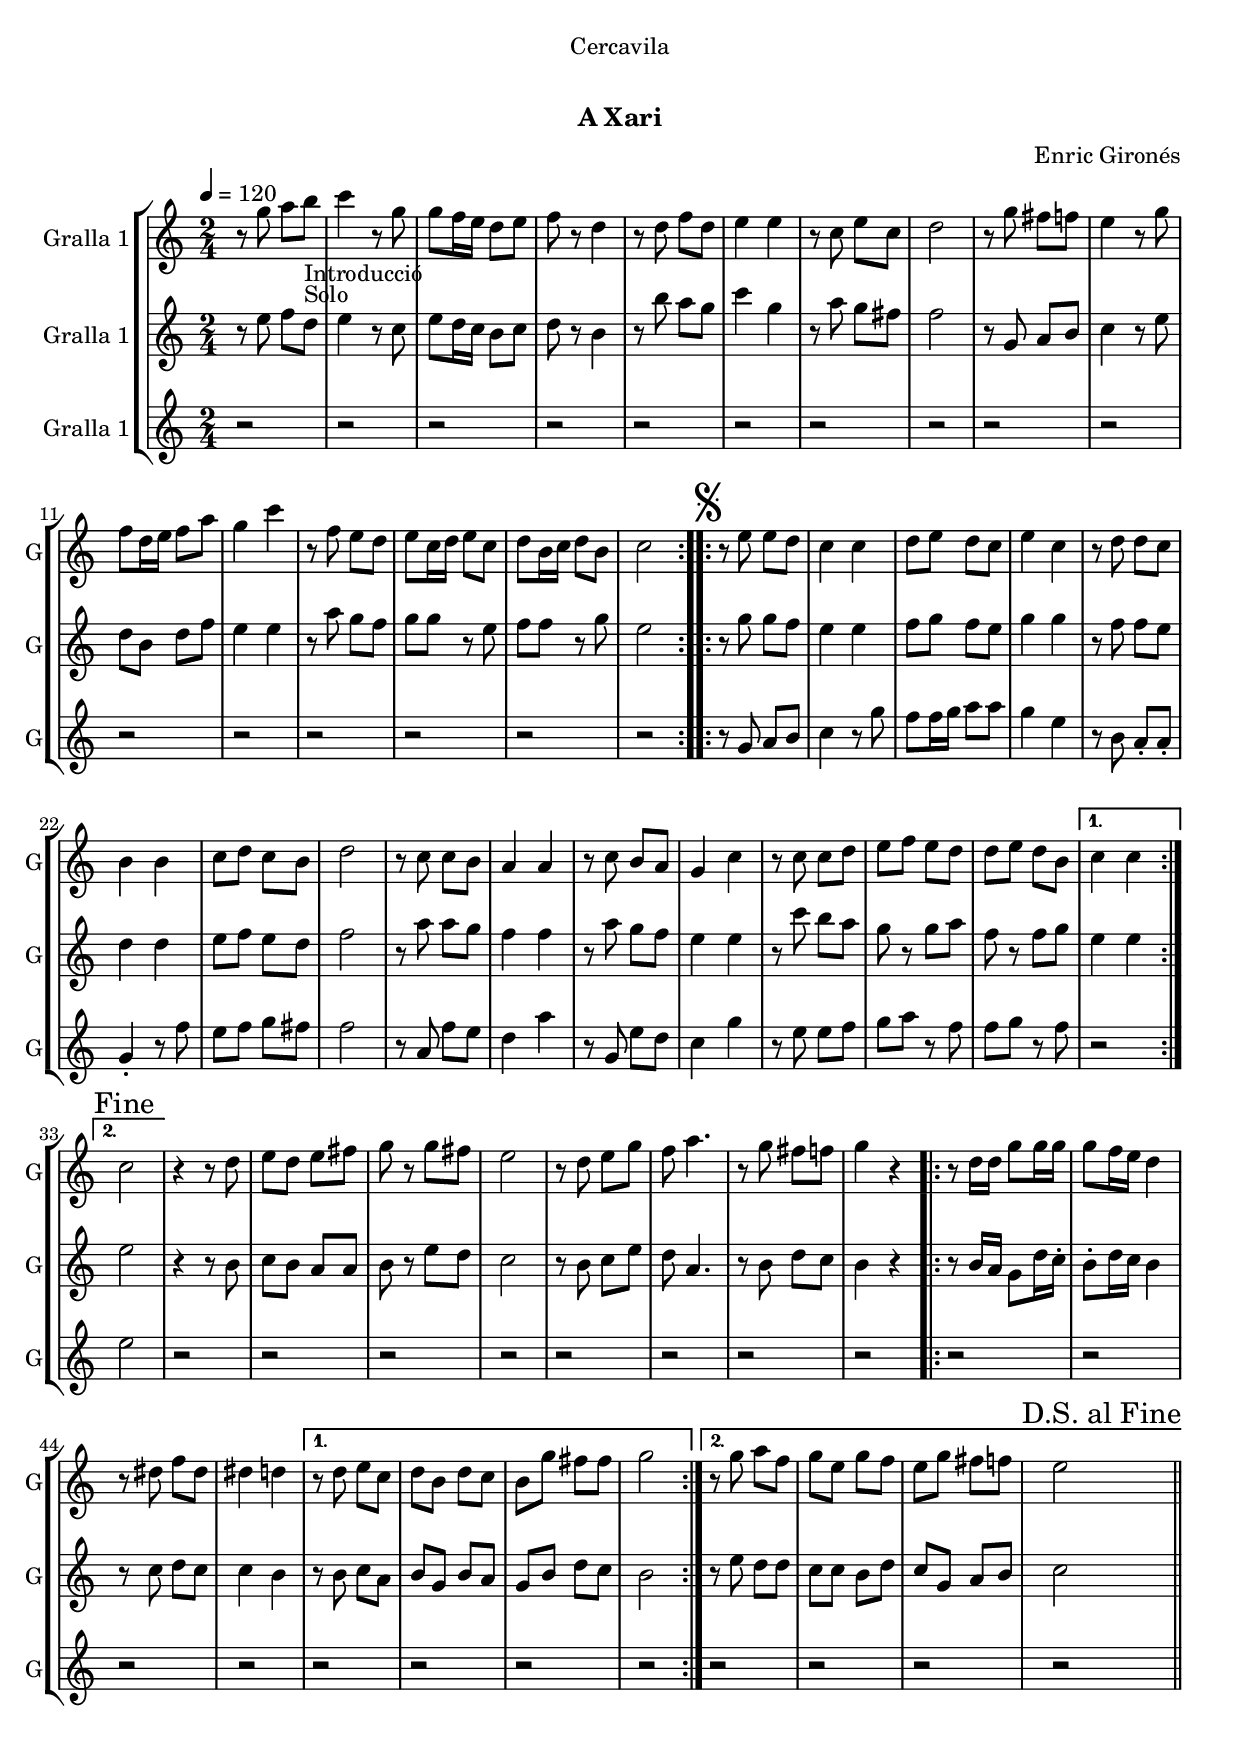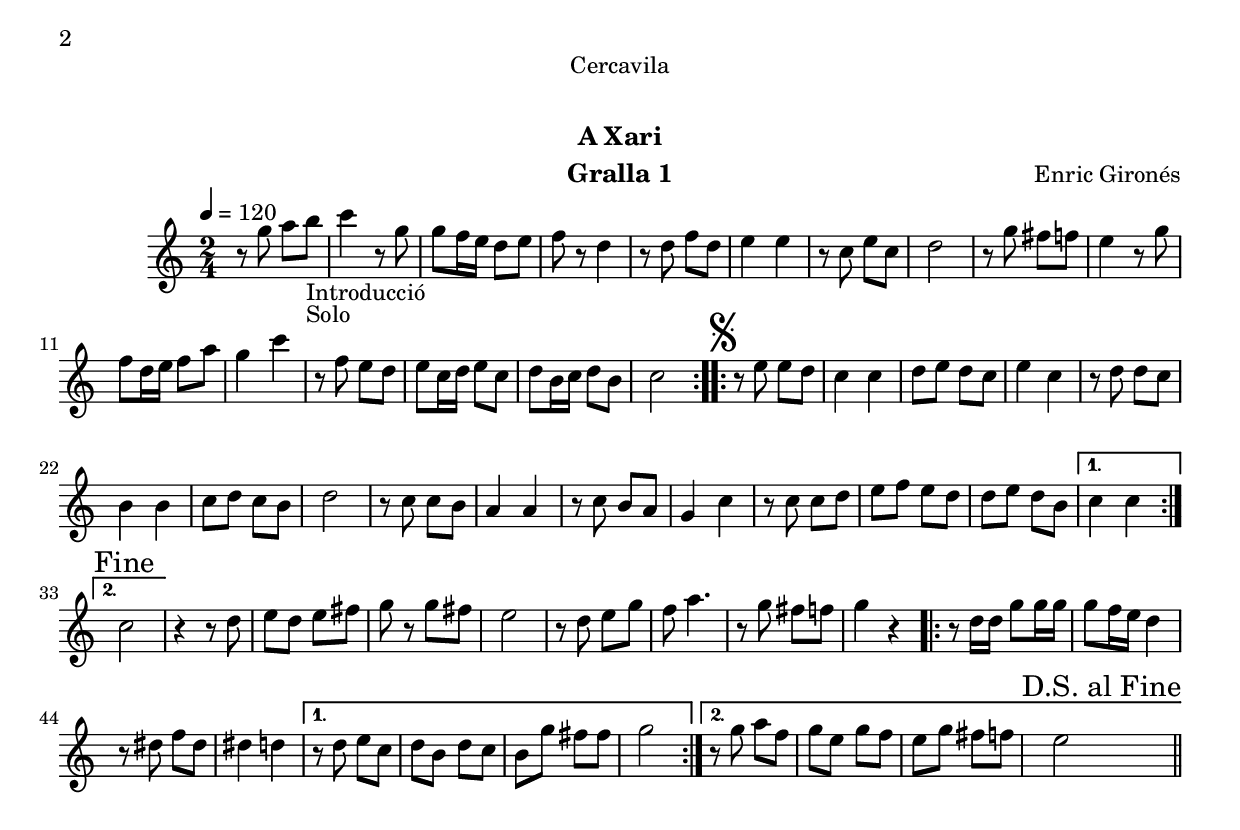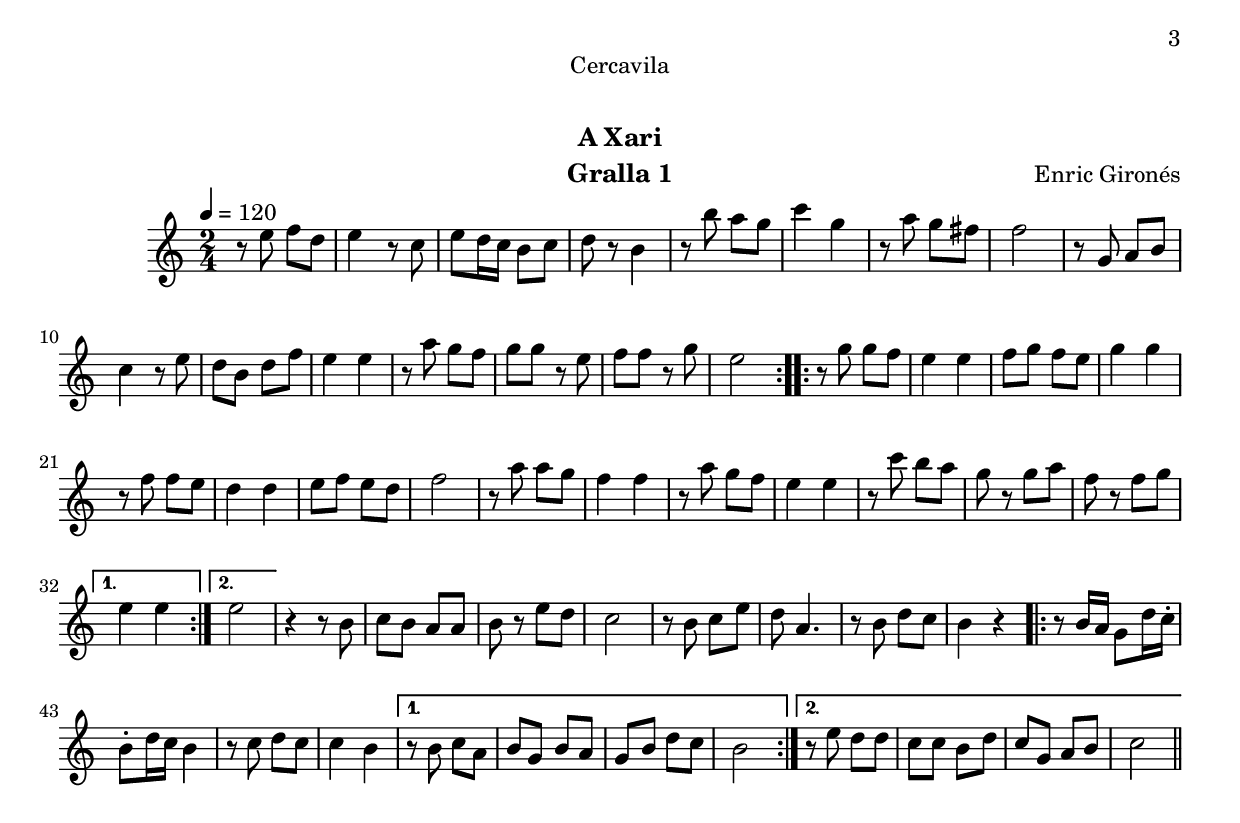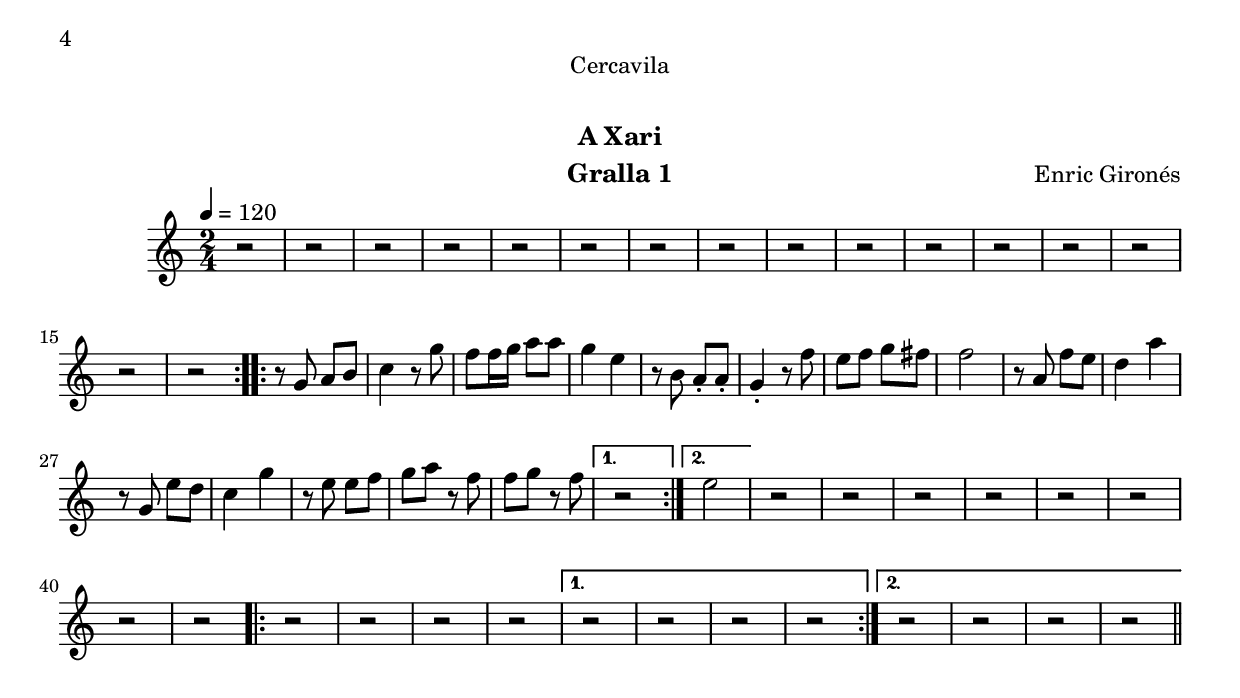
\version "2.16.0"

\header {
  dedication="Cercavila"
  title="  "
  subtitle="A Xari"
  subsubtitle=""
  poet=""
  meter=""
  piece=""
  composer="Enric Gironés"
  arranger=""
  opus=""
  instrument=""
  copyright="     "
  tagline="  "
}

liniaroAa =
\relative g''
{
  \tempo 4=120
  \clef treble
  \key c \major
  \time 2/4
  \repeat volta 2 { r8 g a b _"Introducció" _"Solo"  |
  c4 r8 g  |
  g8 f16 e d8 e  |
  f8 r d4  |
  %05
  r8 d f d  |
  e4 e  |
  r8 c e c  |
  d2  |
  r8 g fis f  |
  %10
  e4 r8 g  |
  f8 d16 e f8 a  |
  g4 c  |
  r8 f, e d  |
  e8 c16 d e8 c  |
  %15
  d8 b16 c d8 b  |
  c2  | }
  \repeat volta 2 { \mark \markup {\musicglyph #"scripts.segno"} r8 e e  d  |
  c4 c  |
  d8 e d c  |
  %20
  e4 c  |
  r8 d d c  |
  b4 b  |
  c8 d c b  |
  d2  |
  %25
  r8 c c b  |
  a4 a  |
  r8 c b a  |
  g4 c  |
  r8 c c d  |
  %30
  e8 f e d  |
  d8 e d b }
  \alternative { { c4 c }
  { \mark "Fine" c2 } }
  r4 r8  d   |
  %35
  e8 d e fis  |
  g8 r g fis  |
  e2  |
  r8 d e g  |
  f8 a4.  |
  %40
  r8 g fis f  |
  g4 r  |
  \repeat volta 2 { r8 d16 d g8 g16 g  |
  g8 f16 e d4  |
  r8 dis f dis  |
  %45
  dis4 d }
  \alternative { { r8 d e c  |
  d8 b d c  |
  b8 g' fis fis  |
  g2 }
  %50
  { r8 g a f  |
  g8 e g f  |
  e8 g fis f  |
  \mark "D.S. al Fine" e2 } } \bar "||"
}

liniaroAb =
\relative e''
{
  \tempo 4=120
  \clef treble
  \key c \major
  \time 2/4
  \repeat volta 2 { r8 e f d  |
  e4 r8 c  |
  e8 d16 c b8 c  |
  d8 r b4  |
  %05
  r8 b' a g  |
  c4 g  |
  r8 a g fis  |
  f2  |
  r8 g, a b  |
  %10
  c4 r8 e  |
  d8 b d f  |
  e4 e  |
  r8 a g f  |
  g8 g r e  |
  %15
  f8 f r g  |
  e2  | }
  \repeat volta 2 { r8 g g f  |
  e4 e  |
  f8 g f e  |
  %20
  g4 g  |
  r8 f f e  |
  d4 d  |
  e8 f e d  |
  f2  |
  %25
  r8 a a g  |
  f4 f  |
  r8 a g f  |
  e4 e  |
  r8 c' b a  |
  %30
  g8 r g a  |
  f8 r f g }
  \alternative { { e4 e }
  { e2 } }
  r4 r8 b  |
  %35
  c8 b a a  |
  b8 r e d  |
  c2  |
  r8 b c e  |
  d8 a4.  |
  %40
  r8 b d c  |
  b4 r  |
  \repeat volta 2 { r8 b16 a g8 d'16 c -.  |
  b8 -. d16 c b4  |
  r8 c d c  |
  %45
  c4 b }
  \alternative { { r8 b c a  |
  b8 g b a  |
  g8 b d c  |
  b2 }
  %50
  { r8 e d d  |
  c8 c b d  |
  c8 g a b  |
  c2 } } \bar "||"
}

liniaroAc =
\relative g'
{
  \tempo 4=120
  \clef treble
  \key c \major
  \time 2/4
  \repeat volta 2 { r2  |
  r2  |
  r2  |
  r2  |
  %05
  r2  |
  r2  |
  r2  |
  r2  |
  r2  |
  %10
  r2  |
  r2  |
  r2  |
  r2  |
  r2  |
  %15
  r2  |
  r2  | }
  \repeat volta 2 { r8 g a b  |
  c4 r8 g'  |
  f8 f16 g a8 a  |
  %20
  g4 e  |
  r8 b a -. a -.  |
  g4 -. r8 f'  |
  e8 f g fis  |
  f2  |
  %25
  r8 a, f' e  |
  d4 a'  |
  r8 g, e' d  |
  c4 g'  |
  r8 e e f  |
  %30
  g8 a r f  |
  f8 g r f }
  \alternative { { r2 }
  { e2 } }
  r2  |
  %35
  r2  |
  r2  |
  r2  |
  r2  |
  r2  |
  %40
  r2  |
  r2  |
  \repeat volta 2 { r2  |
  r2  |
  r2  |
  %45
  r2 }
  \alternative { { r2  |
  r2  |
  r2  |
  r2 }
  %50
  { r2  |
  r2  |
  r2  |
  r2 } } \bar "||"
}

\bookpart {
  \score {
    \new StaffGroup {
      \override Score.RehearsalMark #'self-alignment-X = #LEFT
      <<
        \new Staff \with {instrumentName = #"Gralla 1" shortInstrumentName = #"G"} \liniaroAa
        \new Staff \with {instrumentName = #"Gralla 1" shortInstrumentName = #"G"} \liniaroAb
        \new Staff \with {instrumentName = #"Gralla 1" shortInstrumentName = #"G"} \liniaroAc
      >>
    }
    \layout {}
  }\score { \unfoldRepeats
    \new StaffGroup {
      \override Score.RehearsalMark #'self-alignment-X = #LEFT
      <<
        \new Staff \with {instrumentName = #"Gralla 1" shortInstrumentName = #"G"} \liniaroAa
        \new Staff \with {instrumentName = #"Gralla 1" shortInstrumentName = #"G"} \liniaroAb
        \new Staff \with {instrumentName = #"Gralla 1" shortInstrumentName = #"G"} \liniaroAc
      >>
    }
    \midi {}
  }
}

\bookpart {
  \header {instrument="Gralla 1"}
  \score {
    \new StaffGroup {
      \override Score.RehearsalMark #'self-alignment-X = #LEFT
      <<
        \new Staff \liniaroAa
      >>
    }
    \layout {}
  }\score { \unfoldRepeats
    \new StaffGroup {
      \override Score.RehearsalMark #'self-alignment-X = #LEFT
      <<
        \new Staff \liniaroAa
      >>
    }
    \midi {}
  }
}

\bookpart {
  \header {instrument="Gralla 1"}
  \score {
    \new StaffGroup {
      \override Score.RehearsalMark #'self-alignment-X = #LEFT
      <<
        \new Staff \liniaroAb
      >>
    }
    \layout {}
  }\score { \unfoldRepeats
    \new StaffGroup {
      \override Score.RehearsalMark #'self-alignment-X = #LEFT
      <<
        \new Staff \liniaroAb
      >>
    }
    \midi {}
  }
}

\bookpart {
  \header {instrument="Gralla 1"}
  \score {
    \new StaffGroup {
      \override Score.RehearsalMark #'self-alignment-X = #LEFT
      <<
        \new Staff \liniaroAc
      >>
    }
    \layout {}
  }\score { \unfoldRepeats
    \new StaffGroup {
      \override Score.RehearsalMark #'self-alignment-X = #LEFT
      <<
        \new Staff \liniaroAc
      >>
    }
    \midi {}
  }
}

